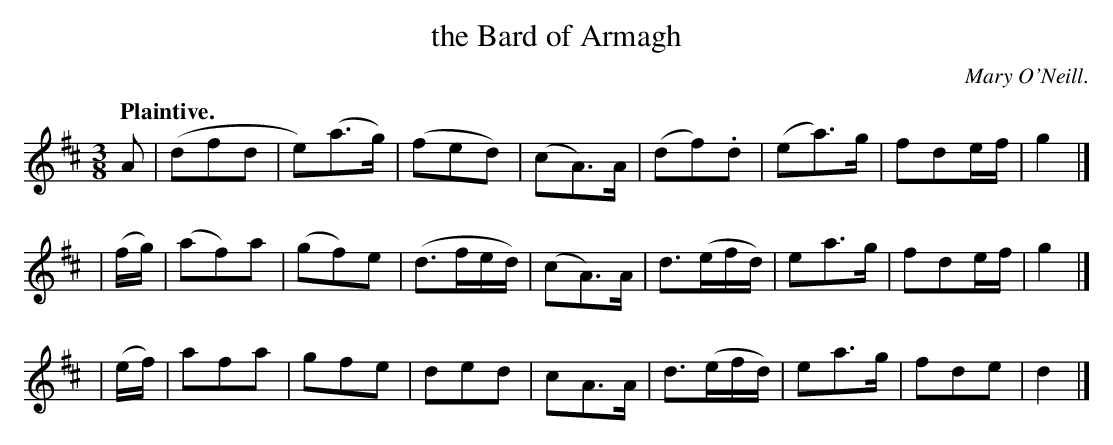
X:1
T: the Bard of Armagh
O: Mary O'Neill.
Q: "Plaintive."
M: 3/8
L: 1/8
K: D
A |\
(dfd | e)(a>g) | (fed) | (cA>)A |\
(df).d | (ea>)g | fde/f/ | g2 |]
| (f/g/) |\
(af)a | (gf)e | (d>fe/d/) | (cA>)A |\
d>(ef/d/) | ea>g | fde/f/ | g2 |]
| (e/f/) |\
afa | gfe | ded | cA>A |\
d>(ef/d/) | ea>g | fde | d2 |]
